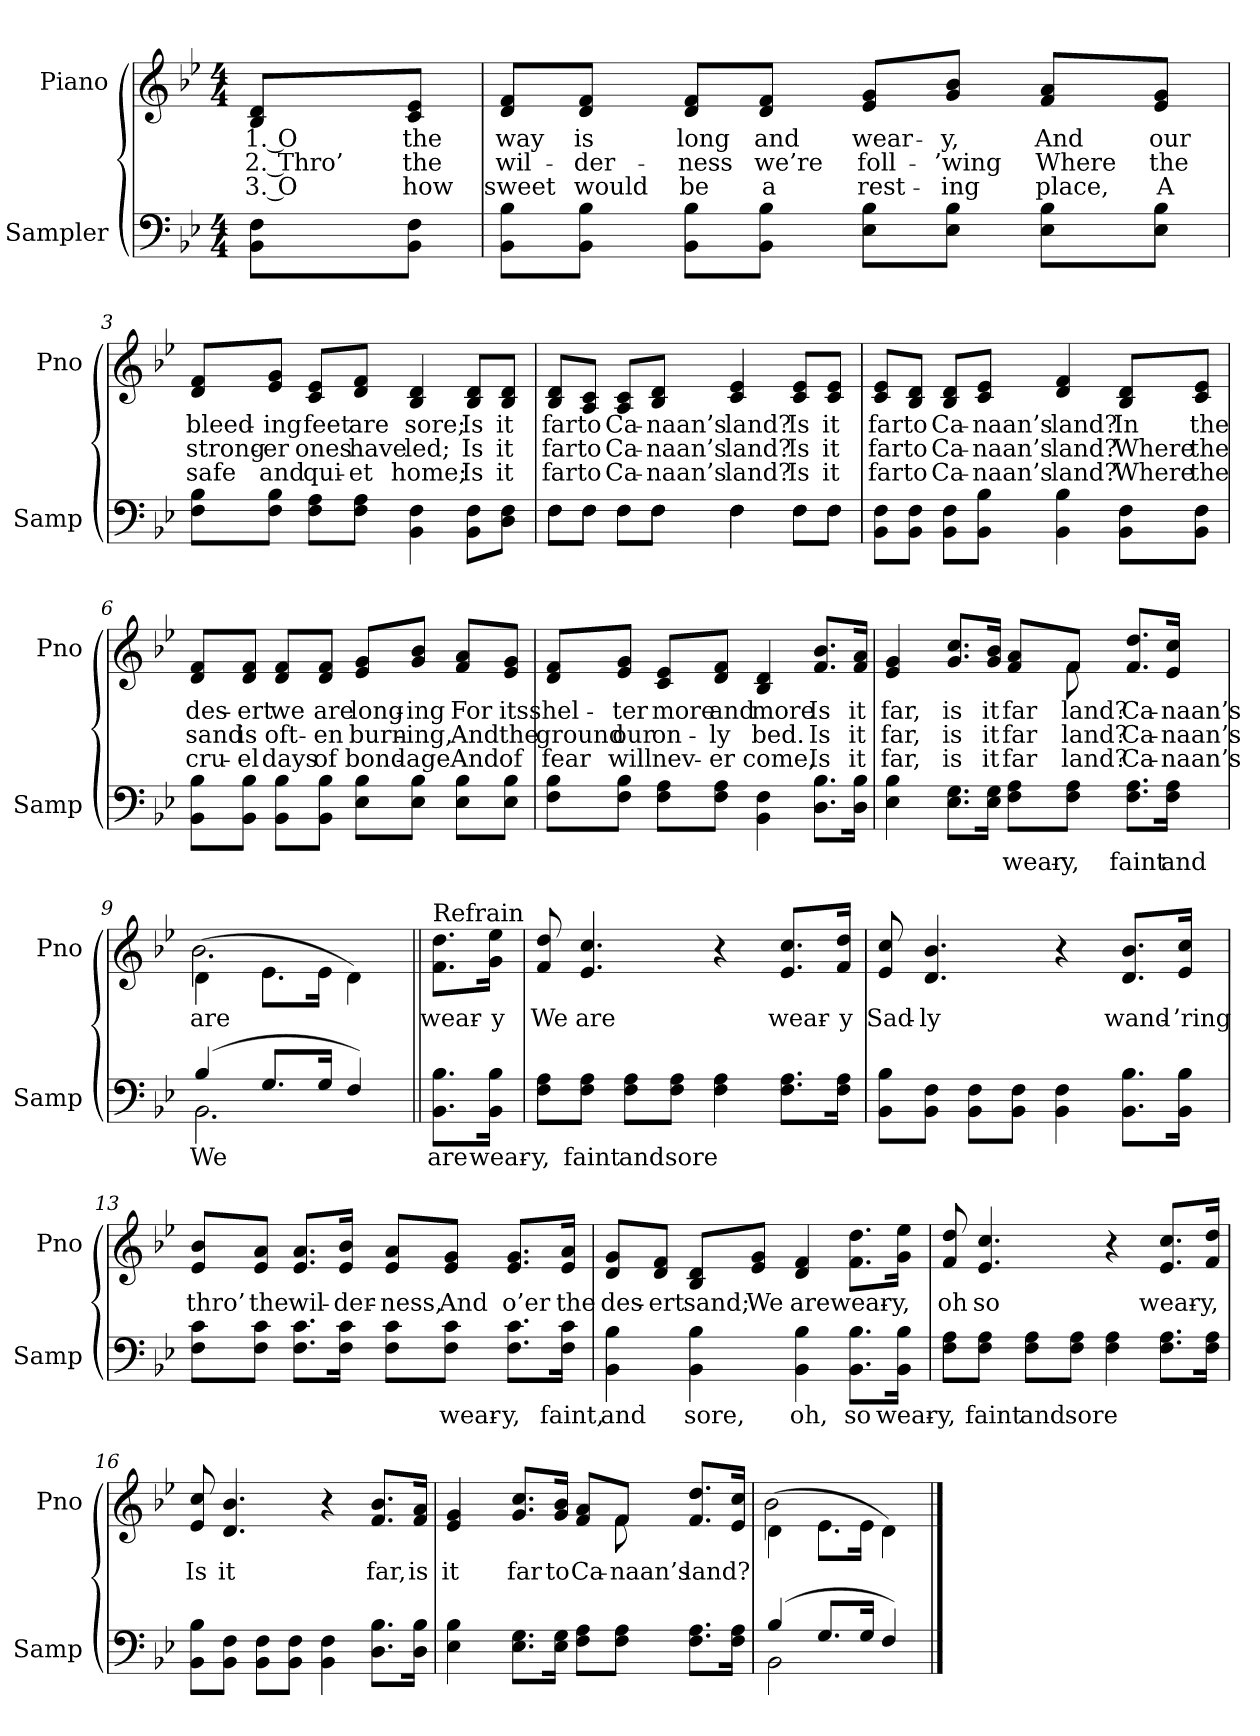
**kern	**text	**kern	**text	**text	**text
*part2	*part2	*part1	*part1	*part1	*part1
*staff2	*staff2	*staff1	*staff1	*staff1	*staff1
*I"Sampler	*	*I"Piano	*	*	*
*I'Samp	*	*I'Pno	*	*	*
*clefF4	*	*clefG2	*	*	*
*k[b-e-]	*	*k[b-e-]	*	*	*
*B-:	*	*B-:	*	*	*
*M4/4	*	*M4/4	*	*	*
=1	=1	=1	=1	=1	=1
8BB-\ 8F\L	.	8B-/ 8d/L	1. O	2. Thro’	3. O
8BB-\ 8F\J	.	8c/ 8e-/J	the	the	how
=2	=2	=2	=2	=2	=2
8BB-\ 8B-\L	.	8d/ 8f/L	way	wil-	sweet
8BB-\ 8B-\J	.	8d/ 8f/J	is	-der-	would
8BB-\ 8B-\L	.	8d/ 8f/L	long	-ness	be
8BB-\ 8B-\J	.	8d/ 8f/J	and	we’re	a
8E-\ 8B-\L	.	8e-/ 8g/L	wear-	foll-	rest-
8E-\ 8B-\J	.	8g/ 8b-/J	-y,	-’wing	-ing
8E-\ 8B-\L	.	8f/ 8a/L	And	Where	place,
8E-\ 8B-\J	.	8e-/ 8g/J	our	the	A
=3	=3	=3	=3	=3	=3
8F\ 8B-\L	.	8d/ 8f/L	bleed-	strong-	safe
8F\ 8B-\J	.	8e-/ 8g/J	-ing	-er	and
8F\ 8A\L	.	8c/ 8e-/L	feet	ones	qui-
8F\ 8A\J	.	8d/ 8f/J	are	have	-et
4BB- 4F	.	4B- 4d	sore;	led;	home;
8BB-\ 8F\L	.	8B-/ 8d/L	Is	Is	Is
8D\ 8F\J	.	8B-/ 8d/J	it	it	it
=4	=4	=4	=4	=4	=4
*^	*	*	*	*	*
8F\L	8F\L	.	8B-/ 8d/L	far	far	far
8F\J	8F\J	.	8A/ 8c/J	to	to	to
8F\L	8F\L	.	8A/ 8c/L	Ca-	Ca-	Ca-
8F\J	8F\J	.	8B-/ 8d/J	-naan’s	-naan’s	-naan’s
4F\	4F	.	4c 4e-	land?	land?	land?
8F\L	8F\L	.	8c/ 8e-/L	Is	Is	Is
8F\J	8F\J	.	8c/ 8e-/J	it	it	it
*v	*v	*	*	*	*	*
=5	=5	=5	=5	=5	=5
8BB-\ 8F\L	.	8c/ 8e-/L	far	far	far
8BB-\ 8F\J	.	8B-/ 8d/J	to	to	to
8BB-\ 8F\L	.	8B-/ 8d/L	Ca-	Ca-	Ca-
8BB-\ 8B-\J	.	8c/ 8e-/J	-naan’s	-naan’s	-naan’s
4BB- 4B-	.	4d 4f	land?	land?	land?
8BB-\ 8F\L	.	8B-/ 8d/L	In	Where	Where
8BB-\ 8F\J	.	8c/ 8e-/J	the	the	the
=6	=6	=6	=6	=6	=6
8BB-\ 8B-\L	.	8d/ 8f/L	des-	sand	cru-
8BB-\ 8B-\J	.	8d/ 8f/J	-ert	is	-el
8BB-\ 8B-\L	.	8d/ 8f/L	we	oft-	days
8BB-\ 8B-\J	.	8d/ 8f/J	are	-en	of
8E-\ 8B-\L	.	8e-/ 8g/L	long-	burn-	bond-
8E-\ 8B-\J	.	8g/ 8b-/J	-ing	-ing,	-age
8E-\ 8B-\L	.	8f/ 8a/L	For	And	And
8E-\ 8B-\J	.	8e-/ 8g/J	its	the	of
=7	=7	=7	=7	=7	=7
8F\ 8B-\L	.	8d/ 8f/L	shel-	ground	fear
8F\ 8B-\J	.	8e-/ 8g/J	-ter	our	will
8F\ 8A\L	.	8c/ 8e-/L	more	on-	nev-
8F\ 8A\J	.	8d/ 8f/J	and	-ly	-er
4BB- 4F	.	4B- 4d	more	bed.	come,
8.D\ 8.B-\L	.	8.f/ 8.b-/L	Is	Is	Is
16D\ 16B-\Jk	.	16f/ 16a/Jk	it	it	it
=8	=8	=8	=8	=8	=8
*	*	*^	*	*	*
4E- 4B-	.	4e- 4g	8ryy	far,	far,	far,
*	*	*v	*v	*	*	*
8.E-\ 8.G\L	.	8.g/ 8.cc/L	is	is	is
16E-\ 16G\Jk	.	16g/ 16b-/Jk	it	it	it
8F\ 8A\L	wear-	8f/ 8a/L	far	far	far
*	*	*^	*	*	*
8F\ 8A\J	-y,	8f/J	8f	land?	land?	land?
8.F\ 8.A\L	faint	8.f/ 8.dd/L	4ryy	Ca-	Ca-	Ca-
16F\ 16A\Jk	and	16e-/ 16cc/Jk	.	-naan’s	-naan’s	-naan’s
=9	=9	=9	=9	=9	=9	=9
*^	*	*	*	*	*	*
(4B-/	2.BB-	We	(4d\	2.b-	are	.	.
8.G/L	.	.	8.e-\L	.	.	.	.
16G/Jk	.	.	16e-\Jk	.	.	.	.
4F/)	.	.	4d\)	.	.	.	.
*v	*v	*	*	*	*	*	*
*	*	*v	*v	*	*	*
=10||	=10||	=10||	=10||	=10||	=10||
!	!	!LO:TX:t=Refrain	!	!	!
8.BB-\ 8.B-\L	are	8.f\ 8.dd\L	wear-	.	.
16BB-\ 16B-\Jk	wear-	16g\ 16ee-\Jk	-y	.	.
=11	=11	=11	=11	=11	=11
8F\ 8A\L	-y,	8f 8dd	We	.	.
8F\ 8A\J	faint	4.e- 4.cc	are	.	.
8F\ 8A\L	and	.	.	.	.
8F\ 8A\J	sore	.	.	.	.
4F 4A	.	4r	.	.	.
8.F\ 8.A\L	.	8.e-/ 8.cc/L	wear-	.	.
16F\ 16A\Jk	.	16f/ 16dd/Jk	-y	.	.
=12	=12	=12	=12	=12	=12
8BB-\ 8B-\L	.	8e- 8cc	Sad-	.	.
8BB-\ 8F\J	.	4.d 4.b-	-ly	.	.
8BB-\ 8F\L	.	.	.	.	.
8BB-\ 8F\J	.	.	.	.	.
4BB- 4F	.	4r	.	.	.
8.BB-\ 8.B-\L	.	8.d/ 8.b-/L	wand-	.	.
16BB-\ 16B-\Jk	.	16e-/ 16cc/Jk	-’ring	.	.
=13	=13	=13	=13	=13	=13
8F\ 8c\L	.	8e-/ 8b-/L	thro’	.	.
8F\ 8c\J	.	8e-/ 8a/J	the	.	.
8.F\ 8.c\L	.	8.e-/ 8.a/L	wil-	.	.
16F\ 16c\Jk	.	16e-/ 16b-/Jk	-der-	.	.
8F\ 8c\L	.	8e-/ 8a/L	-ness,	.	.
8F\ 8c\J	wear-	8e-/ 8g/J	And	.	.
8.F\ 8.c\L	-y,	8.e-/ 8.g/L	o’er	.	.
16F\ 16c\Jk	faint,	16e-/ 16a/Jk	the	.	.
=14	=14	=14	=14	=14	=14
4BB- 4B-	and	8d/ 8g/L	des-	.	.
.	.	8d/ 8f/J	-ert	.	.
4BB- 4B-	sore,	8B-/ 8d/L	sand;	.	.
.	.	8e-/ 8g/J	We	.	.
4BB- 4B-	oh,	4d 4f	are	.	.
8.BB-\ 8.B-\L	so	8.f\ 8.dd\L	wear-	.	.
16BB-\ 16B-\Jk	wear-	16g\ 16ee-\Jk	-y,	.	.
=15	=15	=15	=15	=15	=15
8F\ 8A\L	-y,	8f 8dd	oh	.	.
8F\ 8A\J	faint	4.e- 4.cc	so	.	.
8F\ 8A\L	and	.	.	.	.
8F\ 8A\J	sore	.	.	.	.
4F 4A	.	4r	.	.	.
8.F\ 8.A\L	.	8.e-/ 8.cc/L	wear-	.	.
16F\ 16A\Jk	.	16f/ 16dd/Jk	-y,	.	.
=16	=16	=16	=16	=16	=16
8BB-\ 8B-\L	.	8e- 8cc	Is	.	.
8BB-\ 8F\J	.	4.d 4.b-	it	.	.
8BB-\ 8F\L	.	.	.	.	.
8BB-\ 8F\J	.	.	.	.	.
4BB- 4F	.	4r	.	.	.
8.D\ 8.B-\L	.	8.f/ 8.b-/L	far,	.	.
16D\ 16B-\Jk	.	16f/ 16a/Jk	is	.	.
=17	=17	=17	=17	=17	=17
*	*	*^	*	*	*
4E- 4B-	.	4e- 4g	8ryy	it	.	.
*	*	*v	*v	*	*	*
8.E-\ 8.G\L	.	8.g/ 8.cc/L	far	.	.
16E-\ 16G\Jk	.	16g/ 16b-/Jk	to	.	.
8F\ 8A\L	.	8f/ 8a/L	Ca-	.	.
*	*	*^	*	*	*
8F\ 8A\J	.	8f/J	8f	-naan’s	.	.
8.F\ 8.A\L	.	8.f/ 8.dd/L	4ryy	land?	.	.
16F\ 16A\Jk	.	16e-/ 16cc/Jk	.	.	.	.
=18	=18	=18	=18	=18	=18	=18
*^	*	*	*	*	*	*
(4B-/	2BB-	.	(4d\	2b-	.	.	.
8.G/L	.	.	8.e-\L	.	.	.	.
16G/Jk	.	.	16e-\Jk	.	.	.	.
4F/)	4ryy	.	4d\)	4ryy	.	.	.
*v	*v	*	*	*	*	*	*
*	*	*v	*v	*	*	*
==	==	==	==	==	==
*-	*-	*-	*-	*-	*-
